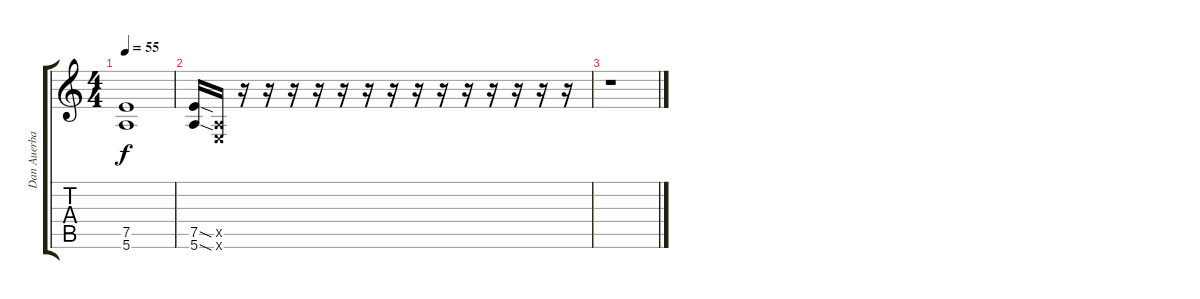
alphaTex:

\track ("Dan Auerbach  - Guitar I" "Dan Auerba") {instrument overdrivenguitar}
\staff {score tabs}
\tuning (E4 B3 G3 D3 A2 E2) {hide}
\ts (4 4)
\tempo 55
\clef g2
\ks c
(7.5{t} 5.6{t}).1{dy f} |
(7.5{sod} 5.6{sod}).16 (0.5{x} 0.6{x}).16 r.16 r.16 r.16 r.16 r.16 r.16 r.16 r.16 r.16 r.16 r.16 r.16 r.16 r.16 |
r.1
